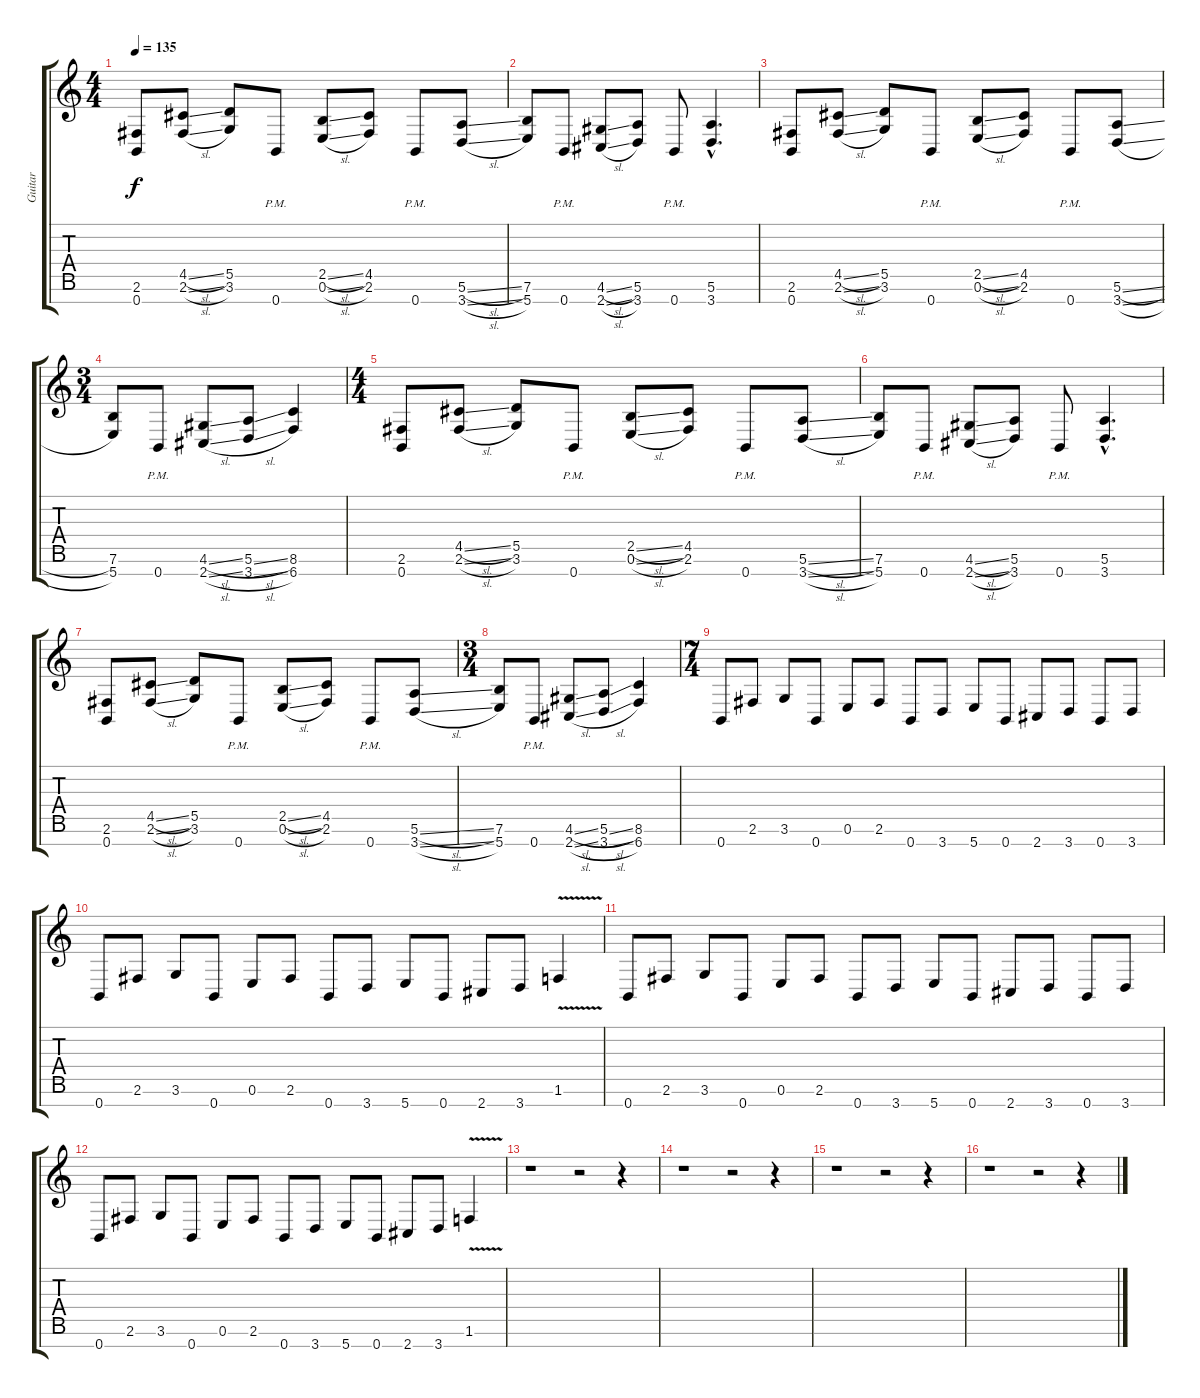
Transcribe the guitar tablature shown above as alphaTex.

\track ("Guitar" "Guitar") {instrument distortionguitar}
\staff {score tabs}
\tuning (E4 B3 G3 D3 A2 E2 B1) {hide}
\ts (4 4)
\tempo 135
\clef g2
\ks c
(2.6 0.7).8{dy f} (4.5{sl} 2.6{sl}).8 (5.5 3.6).8 0.7{pm}.8 (2.5{sl} 0.6{sl}).8 (4.5 2.6).8 0.7{pm}.8 (5.6{sl} 3.7{sl}).8 |
(7.6 5.7).8 0.7{pm}.8 (4.6{sl} 2.7{sl}).8 (5.6 3.7).8 0.7{pm}.8 (5.6{hac} 3.7{hac}).4{d} |
(2.6 0.7).8 (4.5{sl} 2.6{sl}).8 (5.5 3.6).8 0.7{pm}.8 (2.5{sl} 0.6{sl}).8 (4.5 2.6).8 0.7{pm}.8 (5.6{sl} 3.7{sl}).8 |
\ts (3 4)
(7.6 5.7).8 0.7{pm}.8 (4.6{sl} 2.7{sl}).8 (5.6{sl} 3.7{sl}).8 (8.6 6.7).4 |
\ts (4 4)
(2.6 0.7).8 (4.5{sl} 2.6{sl}).8 (5.5 3.6).8 0.7{pm}.8 (2.5{sl} 0.6{sl}).8 (4.5 2.6).8 0.7{pm}.8 (5.6{sl} 3.7{sl}).8 |
(7.6 5.7).8 0.7{pm}.8 (4.6{sl} 2.7{sl}).8 (5.6 3.7).8 0.7{pm}.8 (5.6{hac} 3.7{hac}).4{d} |
(2.6 0.7).8 (4.5{sl} 2.6{sl}).8 (5.5 3.6).8 0.7{pm}.8 (2.5{sl} 0.6{sl}).8 (4.5 2.6).8 0.7{pm}.8 (5.6{sl} 3.7{sl}).8 |
\ts (3 4)
(7.6 5.7).8 0.7{pm}.8 (4.6{sl} 2.7{sl}).8 (5.6{sl} 3.7{sl}).8 (8.6 6.7).4 |
\ts (7 4)
0.7.8 2.6.8 3.6.8 0.7.8 0.6.8 2.6.8 0.7.8 3.7.8 5.7.8 0.7.8 2.7.8 3.7.8 0.7.8 3.7.8 |
0.7.8 2.6.8 3.6.8 0.7.8 0.6.8 2.6.8 0.7.8 3.7.8 5.7.8 0.7.8 2.7.8 3.7.8 1.6{v}.4 |
0.7.8 2.6.8 3.6.8 0.7.8 0.6.8 2.6.8 0.7.8 3.7.8 5.7.8 0.7.8 2.7.8 3.7.8 0.7.8 3.7.8 |
0.7.8 2.6.8 3.6.8 0.7.8 0.6.8 2.6.8 0.7.8 3.7.8 5.7.8 0.7.8 2.7.8 3.7.8 1.6{v}.4 |
r.1 r.2 r.4 |
r.1 r.2 r.4 |
r.1 r.2 r.4 |
r.1 r.2 r.4
